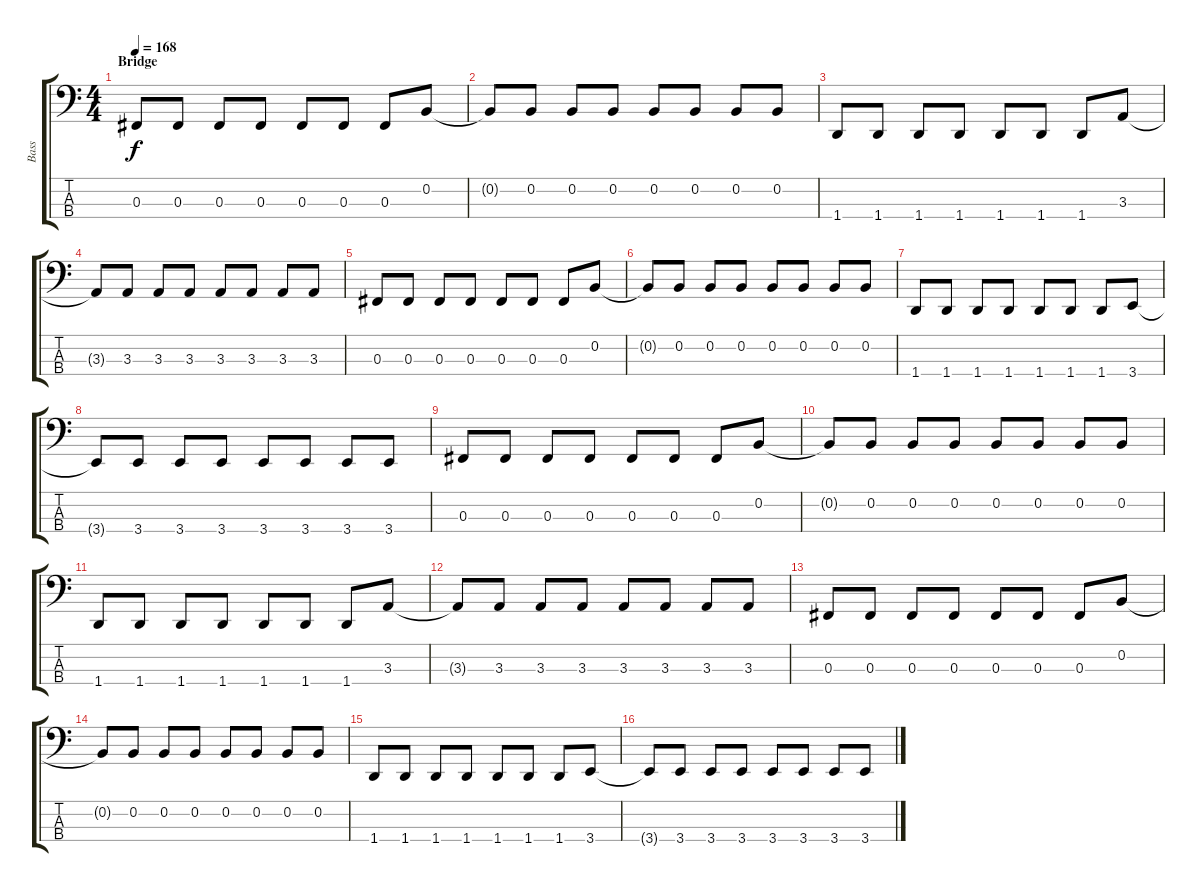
\track ("Bass" "Bass") {instrument electricbassfinger}
\staff {score tabs}
\tuning (E2 B1 Gb1 Db1) {hide}
\ts (4 4)
\section ("" "Bridge")
\tempo 168
\clef f4
\ks c
0.3.8{dy f} 0.3.8 0.3.8 0.3.8 0.3.8 0.3.8 0.3.8 0.2.8 |
0.2{t}.8 0.2.8 0.2.8 0.2.8 0.2.8 0.2.8 0.2.8 0.2.8 |
1.4.8 1.4.8 1.4.8 1.4.8 1.4.8 1.4.8 1.4.8 3.3.8 |
3.3{t}.8 3.3.8 3.3.8 3.3.8 3.3.8 3.3.8 3.3.8 3.3.8 |
0.3.8 0.3.8 0.3.8 0.3.8 0.3.8 0.3.8 0.3.8 0.2.8 |
0.2{t}.8 0.2.8 0.2.8 0.2.8 0.2.8 0.2.8 0.2.8 0.2.8 |
1.4.8 1.4.8 1.4.8 1.4.8 1.4.8 1.4.8 1.4.8 3.4.8 |
3.4{t}.8 3.4.8 3.4.8 3.4.8 3.4.8 3.4.8 3.4.8 3.4.8 |
0.3.8 0.3.8 0.3.8 0.3.8 0.3.8 0.3.8 0.3.8 0.2.8 |
0.2{t}.8 0.2.8 0.2.8 0.2.8 0.2.8 0.2.8 0.2.8 0.2.8 |
1.4.8 1.4.8 1.4.8 1.4.8 1.4.8 1.4.8 1.4.8 3.3.8 |
3.3{t}.8 3.3.8 3.3.8 3.3.8 3.3.8 3.3.8 3.3.8 3.3.8 |
0.3.8 0.3.8 0.3.8 0.3.8 0.3.8 0.3.8 0.3.8 0.2.8 |
0.2{t}.8 0.2.8 0.2.8 0.2.8 0.2.8 0.2.8 0.2.8 0.2.8 |
1.4.8 1.4.8 1.4.8 1.4.8 1.4.8 1.4.8 1.4.8 3.4.8 |
3.4{t}.8 3.4.8 3.4.8 3.4.8 3.4.8 3.4.8 3.4.8 3.4.8
